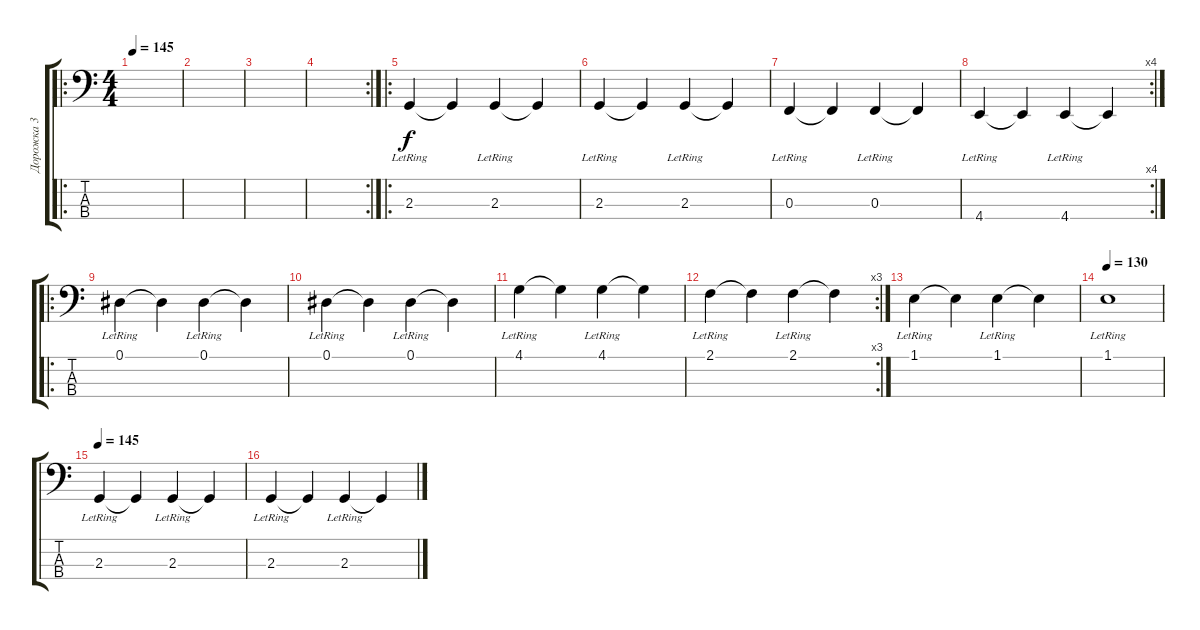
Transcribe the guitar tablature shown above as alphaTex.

\track ("Дорожка 3" "Дорожка 3") {instrument electricbassfinger}
\staff {score tabs}
\tuning (Eb2 Bb1 F1 C1) {hide}
\ro
\ts (4 4)
\tempo 145
\clef f4
\ks c
|
|
|
\rc 2
|
\ro
2.3{lr}.4 2.3{t}.4 2.3{lr}.4 2.3{t}.4 |
2.3{lr}.4 2.3{t}.4 2.3{lr}.4 2.3{t}.4 |
0.3{lr}.4 0.3{t}.4 0.3{lr}.4 0.3{t}.4 |
\rc 4
4.4{lr}.4 4.4{t}.4 4.4{lr}.4 4.4{t}.4 |
\ro
0.1{lr}.4 0.1{t}.4 0.1{lr}.4 0.1{t}.4 |
0.1{lr}.4 0.1{t}.4 0.1{lr}.4 0.1{t}.4 |
4.1{lr}.4 4.1{t}.4 4.1{lr}.4 4.1{t}.4 |
\rc 3
2.1{lr}.4 2.1{t}.4 2.1{lr}.4 2.1{t}.4 |
1.1{lr}.4 1.1{t}.4 1.1{lr}.4 1.1{t}.4 |
\tempo 130
1.1{lr}.1 |
\tempo 145
2.3{lr}.4 2.3{t}.4 2.3{lr}.4 2.3{t}.4 |
2.3{lr}.4 2.3{t}.4 2.3{lr}.4 2.3{t}.4
